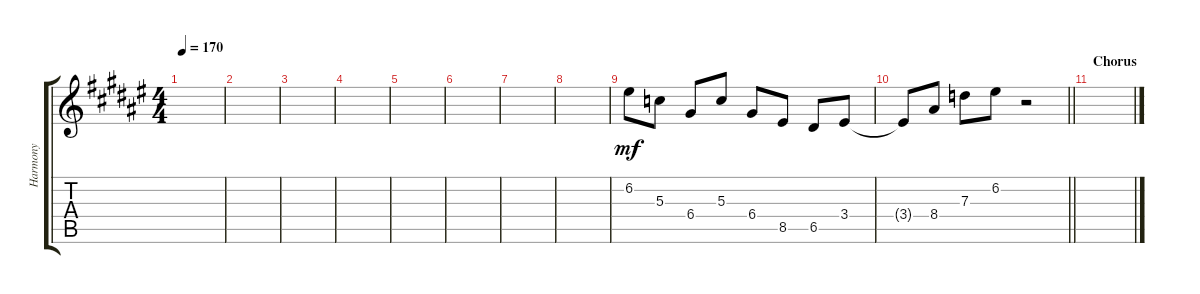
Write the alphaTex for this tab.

\track ("Harmony" "Harmony") {instrument overdrivenguitar}
\staff {score tabs}
\tuning (E4 B3 G3 D3 A2 E2) {hide}
\ts (4 4)
\tempo 170
\clef g2
\ks f#
|
|
|
|
|
|
|
|
6.2.8{dy mf} 5.3.8 6.4.8 5.3.8 6.4.8 8.5.8 6.5.8 3.4.8 |
\barLineRight lightlight
3.4{t}.8 8.4.8 7.3.8 6.2.8 r.2 |
\section ("" "Chorus")
